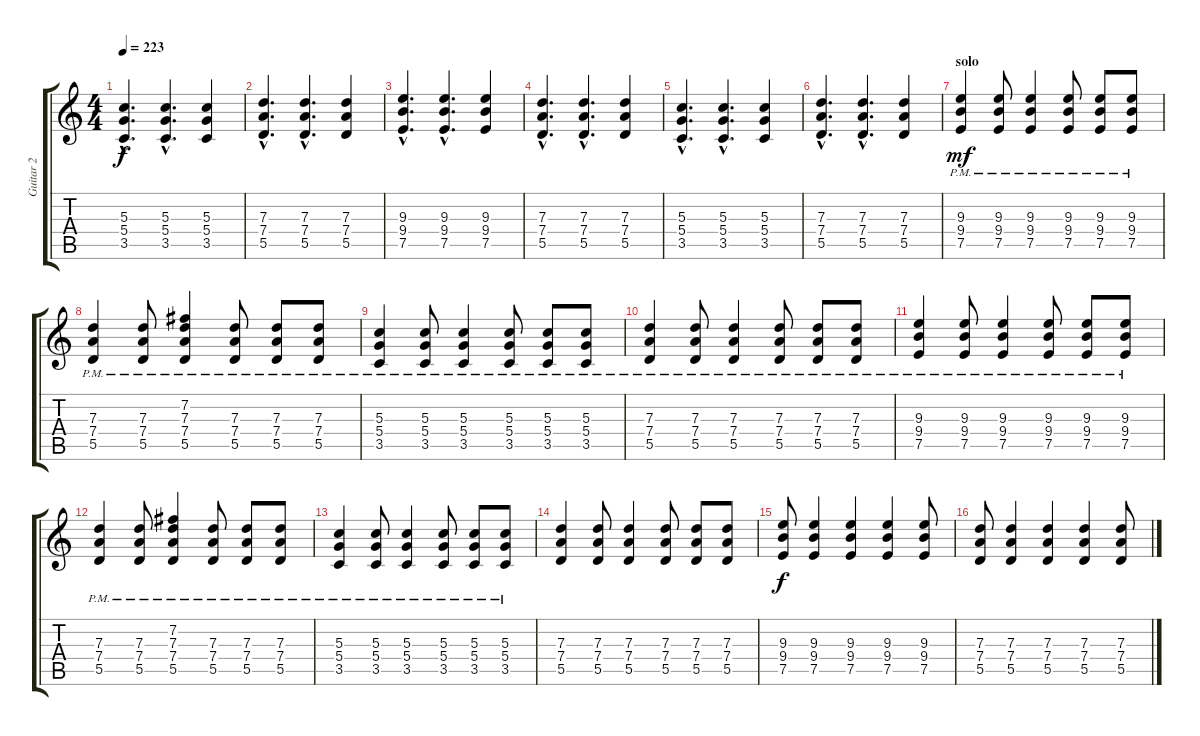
\track ("Guitar 2" "Guitar 2") {instrument distortionguitar}
\staff {score tabs}
\tuning (E4 B3 G3 D3 A2 E2) {hide}
\ts (4 4)
\tempo 223
\clef g2
\ks c
(5.3{hac} 5.4{hac} 3.5{hac}).4{d dy f} (5.3{hac} 5.4{hac} 3.5{hac}).4{d} (5.3 5.4 3.5).4 |
(7.3{hac} 7.4{hac} 5.5{hac}).4{d} (7.3{hac} 7.4{hac} 5.5{hac}).4{d} (7.3 7.4 5.5).4 |
(9.3{hac} 9.4{hac} 7.5{hac}).4{d} (9.3{hac} 9.4{hac} 7.5{hac}).4{d} (9.3 9.4 7.5).4 |
(7.3{hac} 7.4{hac} 5.5{hac}).4{d} (7.3{hac} 7.4{hac} 5.5{hac}).4{d} (7.3 7.4 5.5).4 |
(5.3{hac} 5.4{hac} 3.5{hac}).4{d} (5.3{hac} 5.4{hac} 3.5{hac}).4{d} (5.3 5.4 3.5).4 |
(7.3{hac} 7.4{hac} 5.5{hac}).4{d} (7.3{hac} 7.4{hac} 5.5{hac}).4{d} (7.3 7.4 5.5).4 |
\section ("" "solo")
(9.3{pm} 9.4{pm} 7.5{pm}).4{dy mf} (9.3{pm} 9.4{pm} 7.5{pm}).8 (9.3{pm} 9.4{pm} 7.5{pm}).4 (9.3{pm} 9.4{pm} 7.5{pm}).8 (9.3{pm} 9.4{pm} 7.5{pm}).8 (9.3{pm} 9.4{pm} 7.5{pm}).8 |
(7.3{pm} 7.4{pm} 5.5{pm}).4 (7.3{pm} 7.4{pm} 5.5{pm}).8 (7.2 7.3{pm} 7.4{pm} 5.5{pm}).4 (7.3{pm} 7.4{pm} 5.5{pm}).8 (7.3{pm} 7.4{pm} 5.5{pm}).8 (7.3{pm} 7.4{pm} 5.5{pm}).8 |
(5.3{pm} 5.4{pm} 3.5{pm}).4 (5.3{pm} 5.4{pm} 3.5{pm}).8 (5.3{pm} 5.4{pm} 3.5{pm}).4 (5.3{pm} 5.4{pm} 3.5{pm}).8 (5.3{pm} 5.4{pm} 3.5{pm}).8 (5.3{pm} 5.4{pm} 3.5{pm}).8 |
(7.3{pm} 7.4{pm} 5.5{pm}).4 (7.3{pm} 7.4{pm} 5.5{pm}).8 (7.3{pm} 7.4{pm} 5.5{pm}).4 (7.3{pm} 7.4{pm} 5.5{pm}).8 (7.3{pm} 7.4{pm} 5.5{pm}).8 (7.3{pm} 7.4{pm} 5.5{pm}).8 |
(9.3{pm} 9.4{pm} 7.5{pm}).4 (9.3{pm} 9.4{pm} 7.5{pm}).8 (9.3{pm} 9.4{pm} 7.5{pm}).4 (9.3{pm} 9.4{pm} 7.5{pm}).8 (9.3{pm} 9.4{pm} 7.5{pm}).8 (9.3{pm} 9.4{pm} 7.5{pm}).8 |
(7.3{pm} 7.4{pm} 5.5{pm}).4 (7.3{pm} 7.4{pm} 5.5{pm}).8 (7.2 7.3{pm} 7.4{pm} 5.5{pm}).4 (7.3{pm} 7.4{pm} 5.5{pm}).8 (7.3{pm} 7.4{pm} 5.5{pm}).8 (7.3{pm} 7.4{pm} 5.5{pm}).8 |
(5.3{pm} 5.4{pm} 3.5{pm}).4 (5.3{pm} 5.4{pm} 3.5{pm}).8 (5.3{pm} 5.4{pm} 3.5{pm}).4 (5.3{pm} 5.4{pm} 3.5{pm}).8 (5.3{pm} 5.4{pm} 3.5{pm}).8 (5.3{pm} 5.4{pm} 3.5{pm}).8 |
(7.3 7.4 5.5).4 (7.3 7.4 5.5).8 (7.3 7.4 5.5).4 (7.3 7.4 5.5).8 (7.3 7.4 5.5).8 (7.3 7.4 5.5).8 |
(9.3 9.4 7.5).8{dy f} (9.3 9.4 7.5).4 (9.3 9.4 7.5).4 (9.3 9.4 7.5).4 (9.3 9.4 7.5).8 |
(7.3 7.4 5.5).8 (7.3 7.4 5.5).4 (7.3 7.4 5.5).4 (7.3 7.4 5.5).4 (7.3 7.4 5.5).8
